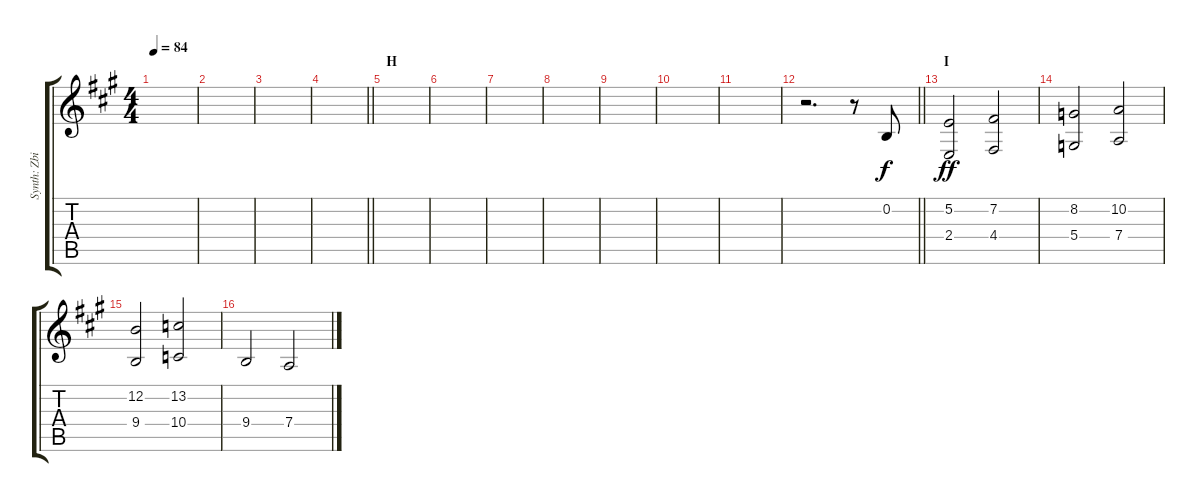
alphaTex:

\track ("Synth: Zbigniew Preisner" "Synth: Zbi") {instrument tremolostrings}
\staff {score tabs}
\tuning (E4 B3 G3 D3 A2 E2) {hide}
\ts (4 4)
\tempo 84
\clef g2
\ks a
|
|
|
\barLineRight lightlight
|
\section ("" "H")
|
|
|
|
|
|
|
\barLineRight lightlight
r.2{d} r.8 0.2.8{dy f} |
\section ("" "I")
(5.2 2.4).2{dy ff} (7.2 4.4).2 |
(8.2 5.4).2 (10.2 7.4).2 |
(12.2 9.4).2 (13.2 10.4).2 |
9.4.2 7.4.2
